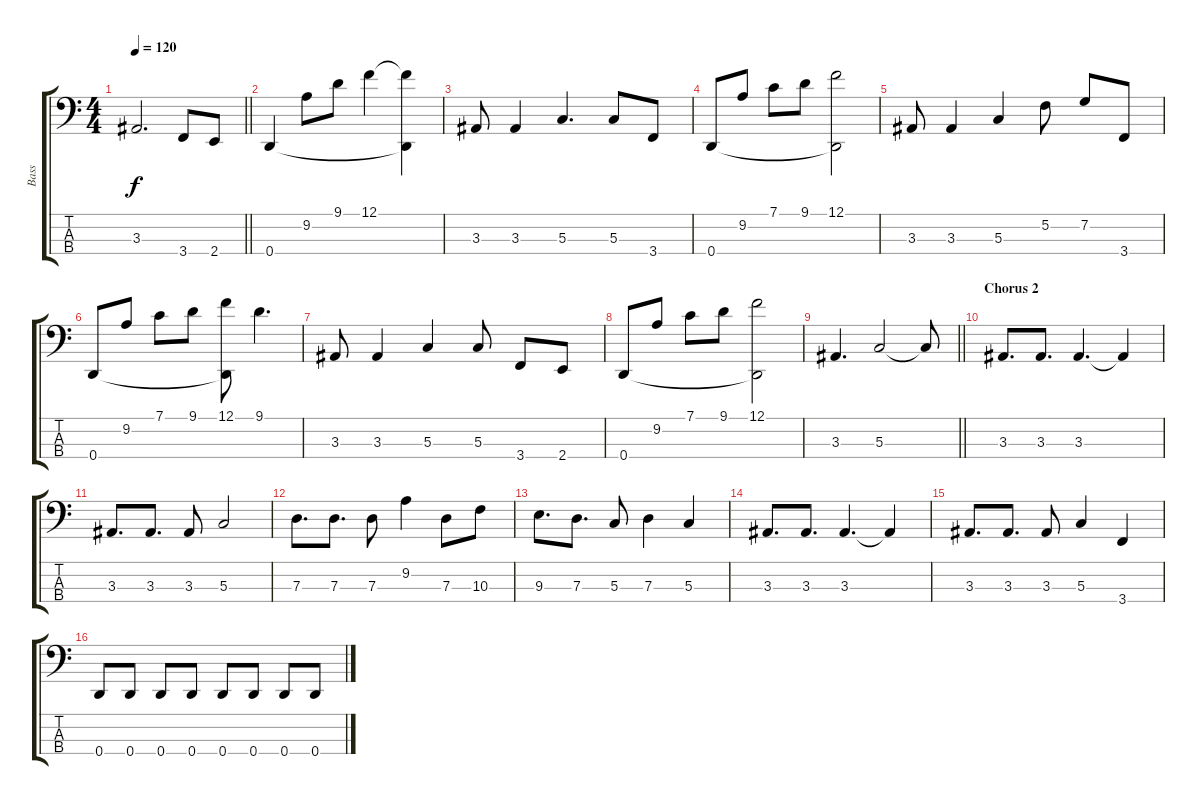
\track ("Bass" "Bass") {instrument electricbasspick}
\staff {score tabs}
\tuning (F2 C2 G1 D1) {hide}
\ts (4 4)
\tempo 120
\clef f4
\barLineRight lightlight
\ks c
3.3.2{d dy f} 3.4.8 2.4.8 |
\section ("" "")
0.4.4 9.2.8 9.1.8 12.1.4 (12.1{t} 0.4{t}).4 |
3.3.8 3.3.4 5.3.4{d} 5.3.8 3.4.8 |
0.4.8 9.2.8 7.1.8 9.1.8 (12.1 0.4{t}).2 |
3.3.8 3.3.4 5.3.4 5.2.8 7.2.8 3.4.8 |
0.4.8 9.2.8 7.1.8 9.1.8 (12.1 0.4{t}).8 9.1.4{d} |
3.3.8 3.3.4 5.3.4 5.3.8 3.4.8 2.4.8 |
0.4.8 9.2.8 7.1.8 9.1.8 (12.1 0.4{t}).2 |
\barLineRight lightlight
3.3.4{d} 5.3.2 5.3{t}.8 |
\section ("" "Chorus 2")
3.3.8{d} 3.3.8{d} 3.3.4{d} 3.3{t}.4 |
3.3.8{d} 3.3.8{d} 3.3.8 5.3.2 |
7.3.8{d} 7.3.8{d} 7.3.8 9.2.4 7.3.8 10.3.8 |
9.3.8{d} 7.3.8{d} 5.3.8 7.3.4 5.3.4 |
3.3.8{d} 3.3.8{d} 3.3.4{d} 3.3{t}.4 |
3.3.8{d} 3.3.8{d} 3.3.8 5.3.4 3.4.4 |
0.4.8 0.4.8 0.4.8 0.4.8 0.4.8 0.4.8 0.4.8 0.4.8
